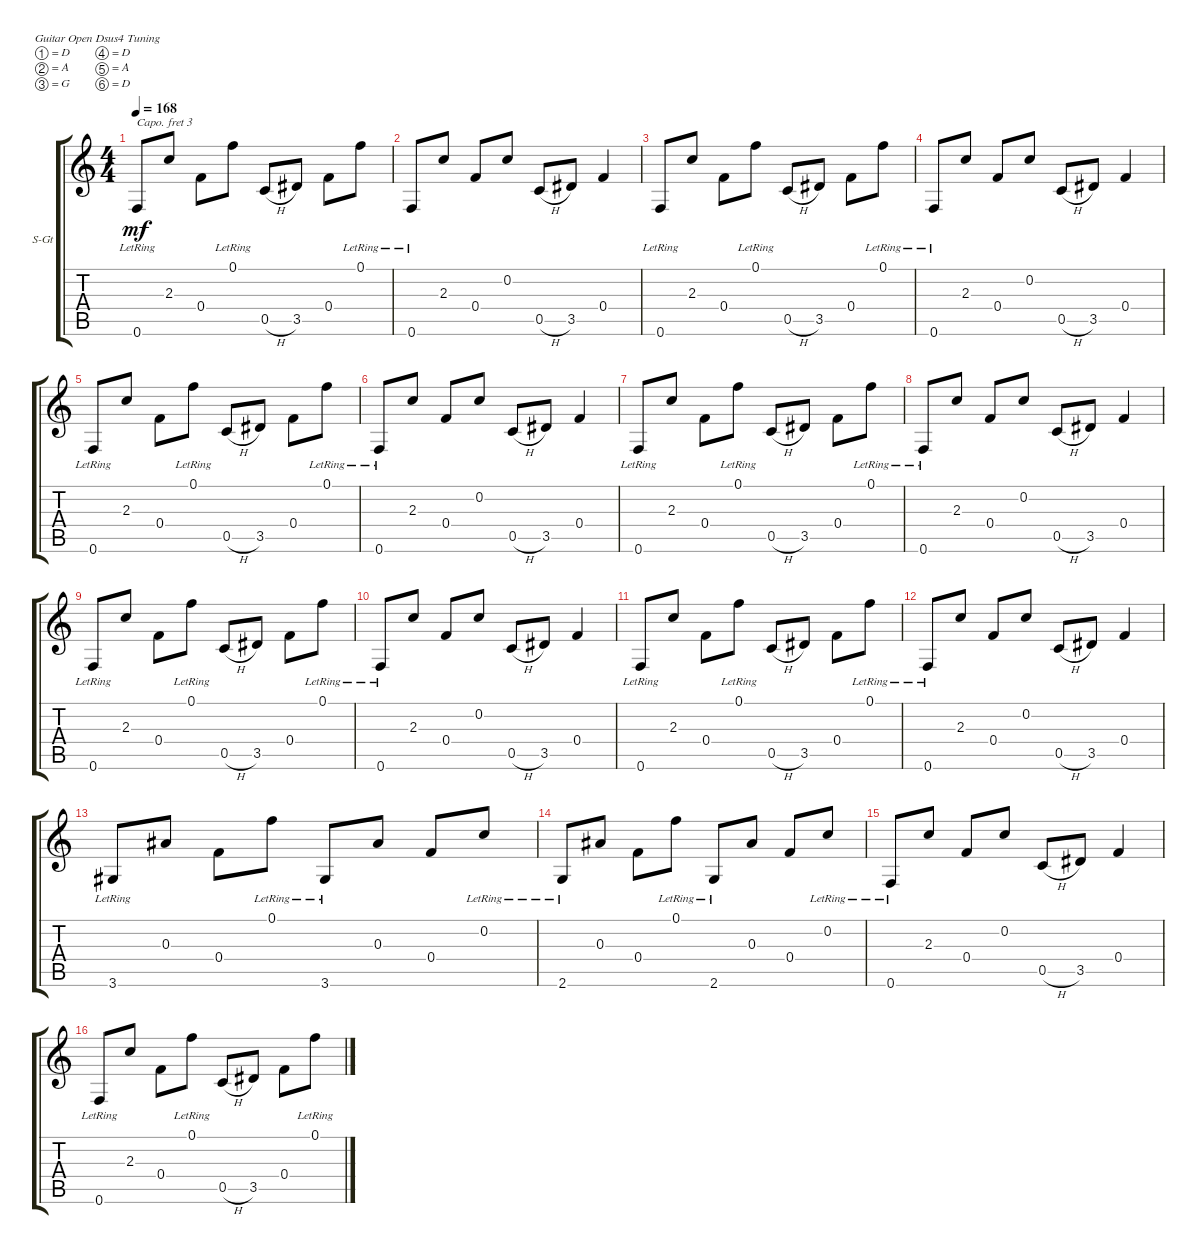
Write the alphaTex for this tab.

\defaultSystemsLayout 4
\bracketExtendMode groupsimilarinstruments
\firstSystemTrackNameOrientation horizontal
\otherSystemsTrackNameOrientation horizontal
\track ("Steel Guitar" "S-Gt") {instrument acousticguitarsteel}
\staff {score tabs}
\capo 3
\tuning (D4 A3 G3 D3 A2 D2)
\ts (4 4)
\tempo 168
\clef g2
\ks c
0.6{lr}.8{dy mf instrument acousticguitarsteel} 2.3.8 0.4.8 0.1{lr}.8 0.5{h}.8 3.5.8 0.4.8 0.1{lr}.8 |
0.6{lr}.8 2.3.8 0.4.8 0.2.8 0.5{h}.8 3.5.8 0.4.4 |
0.6{lr}.8 2.3.8 0.4.8 0.1{lr}.8 0.5{h}.8 3.5.8 0.4.8 0.1{lr}.8 |
0.6{lr}.8 2.3.8 0.4.8 0.2.8 0.5{h}.8 3.5.8 0.4.4 |
0.6{lr}.8 2.3.8 0.4.8 0.1{lr}.8 0.5{h}.8 3.5.8 0.4.8 0.1{lr}.8 |
0.6{lr}.8 2.3.8 0.4.8 0.2.8 0.5{h}.8 3.5.8 0.4.4 |
0.6{lr}.8 2.3.8 0.4.8 0.1{lr}.8 0.5{h}.8 3.5.8 0.4.8 0.1{lr}.8 |
0.6{lr}.8 2.3.8 0.4.8 0.2.8 0.5{h}.8 3.5.8 0.4.4 |
0.6{lr}.8 2.3.8 0.4.8 0.1{lr}.8 0.5{h}.8 3.5.8 0.4.8 0.1{lr}.8 |
0.6{lr}.8 2.3.8 0.4.8 0.2.8 0.5{h}.8 3.5.8 0.4.4 |
0.6{lr}.8 2.3.8 0.4.8 0.1{lr}.8 0.5{h}.8 3.5.8 0.4.8 0.1{lr}.8 |
0.6{lr}.8 2.3.8 0.4.8 0.2.8 0.5{h}.8 3.5.8 0.4.4 |
3.6{lr}.8 0.3.8 0.4.8 0.1{lr}.8 3.6{lr}.8 0.3.8 0.4.8 0.2{lr}.8 |
2.6{lr}.8 0.3.8 0.4.8 0.1{lr}.8 2.6{lr}.8 0.3.8 0.4.8 0.2{lr}.8 |
0.6{lr}.8 2.3.8 0.4.8 0.2.8 0.5{h}.8 3.5.8 0.4.4 |
0.6{lr}.8 2.3.8 0.4.8 0.1{lr}.8 0.5{h}.8 3.5.8 0.4.8 0.1{lr}.8
